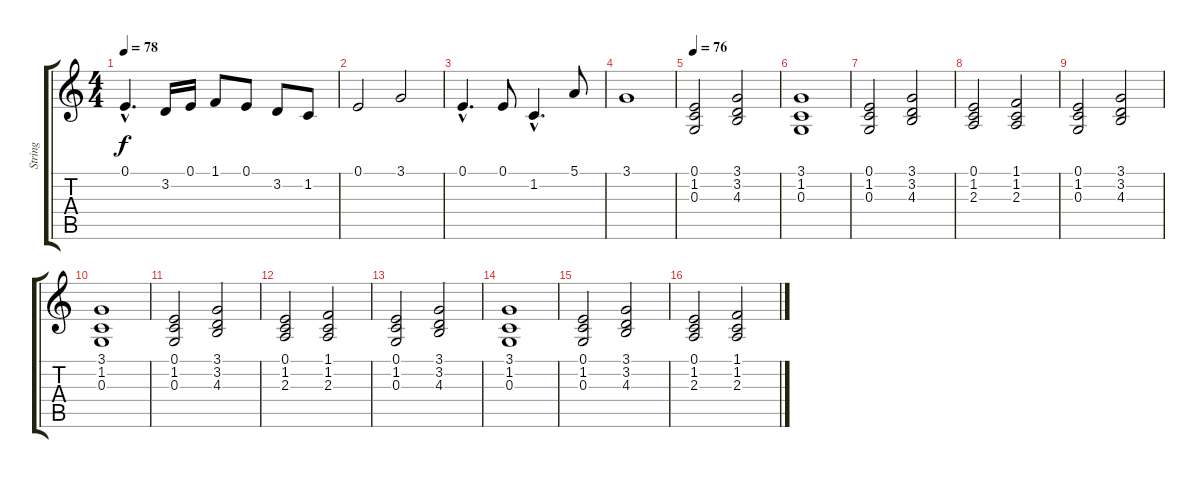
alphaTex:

\track ("String" "String") {instrument stringensemble2}
\staff {score tabs}
\tuning (E4 B3 G3 D3 A2 E2) {hide}
\ts (4 4)
\tempo 78
\clef g2
\ks c
0.1{hac}.4{d dy f volume 14 instrument pad3polysynth} 3.2.16 0.1.16 1.1.8 0.1.8 3.2.8 1.2.8 |
0.1.2 3.1.2 |
0.1{hac}.4{d} 0.1.8 1.2{hac}.4{d} 5.1.8 |
3.1.1 |
\tempo 76
(0.1 1.2 0.3).2{volume 10 balance 8 instrument synthstrings1} (3.1 3.2 4.3).2 |
(3.1 1.2 0.3).1 |
(0.1 1.2 0.3).2 (3.1 3.2 4.3).2 |
(0.1 1.2 2.3).2 (1.1 1.2 2.3).2 |
(0.1 1.2 0.3).2 (3.1 3.2 4.3).2 |
(3.1 1.2 0.3).1 |
(0.1 1.2 0.3).2 (3.1 3.2 4.3).2 |
(0.1 1.2 2.3).2 (1.1 1.2 2.3).2 |
(0.1 1.2 0.3).2 (3.1 3.2 4.3).2 |
(3.1 1.2 0.3).1 |
(0.1 1.2 0.3).2 (3.1 3.2 4.3).2 |
(0.1 1.2 2.3).2 (1.1 1.2 2.3).2
